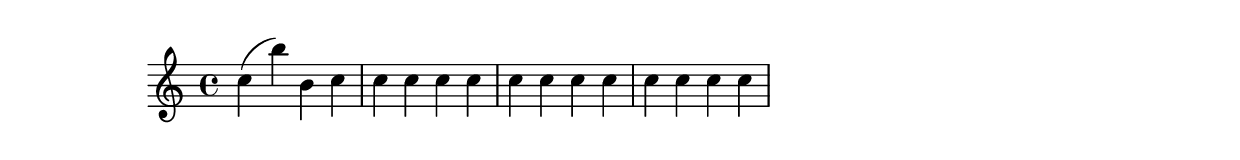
\version "1.5.68"
% test damping


\score{
	\notes\relative c'{

		c'()b' ~ b, c
		c c c c
		c c c c
		c c c c
	}
}
